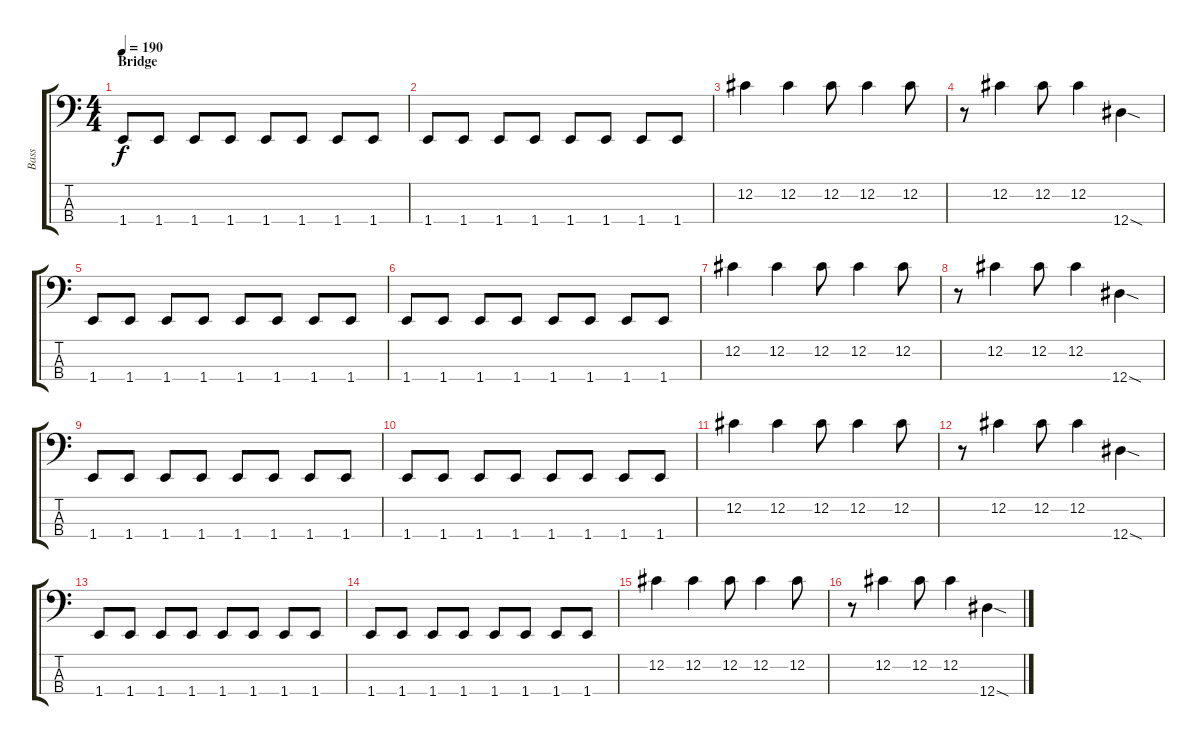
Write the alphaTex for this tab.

\track ("Bass" "Bass") {instrument electricbasspick}
\staff {score tabs}
\tuning (Gb2 Db2 Ab1 Eb1) {hide}
\ts (4 4)
\section ("" "Bridge")
\tempo 190
\clef f4
\ks c
1.4.8{dy f} 1.4.8 1.4.8 1.4.8 1.4.8 1.4.8 1.4.8 1.4.8 |
1.4.8 1.4.8 1.4.8 1.4.8 1.4.8 1.4.8 1.4.8 1.4.8 |
12.2.4 12.2.4 12.2.8 12.2.4 12.2.8 |
r.8 12.2.4 12.2.8 12.2.4 12.4{sod}.4 |
1.4.8 1.4.8 1.4.8 1.4.8 1.4.8 1.4.8 1.4.8 1.4.8 |
1.4.8 1.4.8 1.4.8 1.4.8 1.4.8 1.4.8 1.4.8 1.4.8 |
12.2.4 12.2.4 12.2.8 12.2.4 12.2.8 |
r.8 12.2.4 12.2.8 12.2.4 12.4{sod}.4 |
1.4.8 1.4.8 1.4.8 1.4.8 1.4.8 1.4.8 1.4.8 1.4.8 |
1.4.8 1.4.8 1.4.8 1.4.8 1.4.8 1.4.8 1.4.8 1.4.8 |
12.2.4 12.2.4 12.2.8 12.2.4 12.2.8 |
r.8 12.2.4 12.2.8 12.2.4 12.4{sod}.4 |
1.4.8 1.4.8 1.4.8 1.4.8 1.4.8 1.4.8 1.4.8 1.4.8 |
1.4.8 1.4.8 1.4.8 1.4.8 1.4.8 1.4.8 1.4.8 1.4.8 |
12.2.4 12.2.4 12.2.8 12.2.4 12.2.8 |
r.8 12.2.4 12.2.8 12.2.4 12.4{sod}.4
